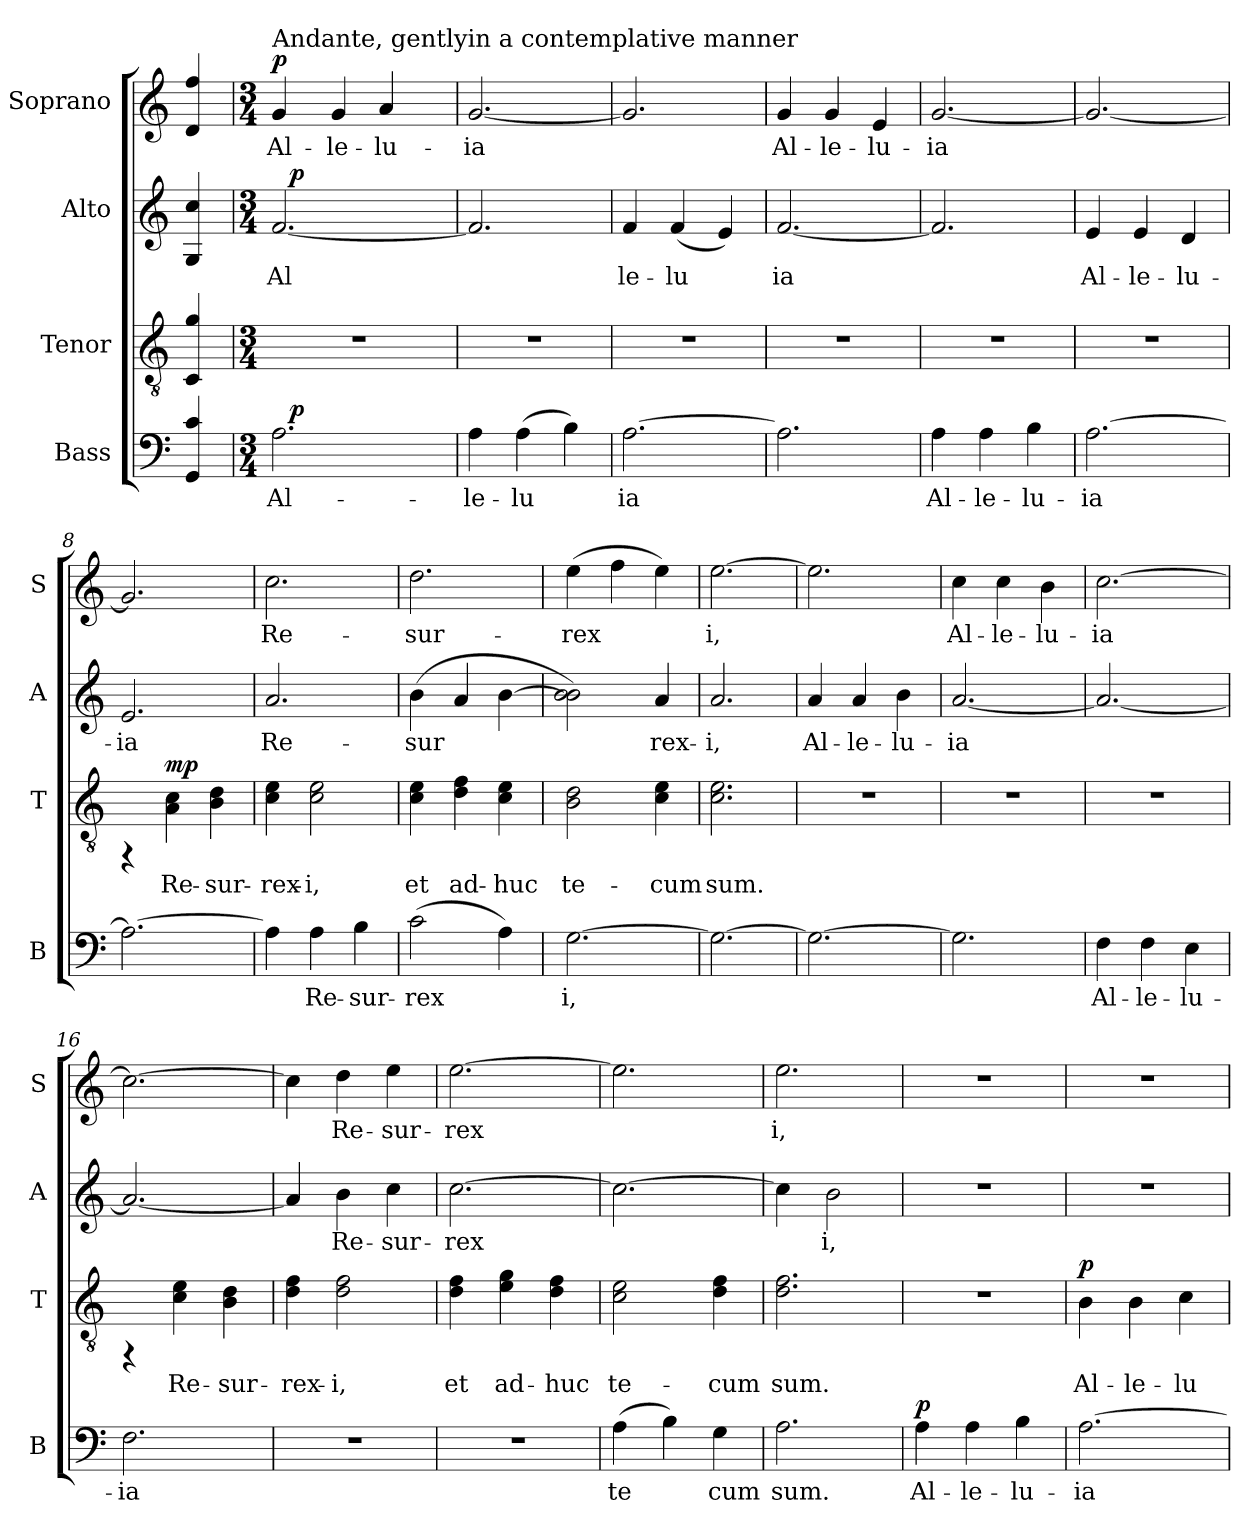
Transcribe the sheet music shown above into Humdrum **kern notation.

**kern	**text	**dynam	**kern	**text	**dynam	**kern	**text	**dynam	**kern	**text	**dynam
*part4	*part4	*part4	*part3	*part3	*part3	*part2	*part2	*part2	*part1	*part1	*part1
*staff4	*staff4	*staff4	*staff3	*staff3	*staff3	*staff2	*staff2	*staff2	*staff1	*staff1	*staff1
*I"Bass	*	*	*I"Tenor	*	*	*I"Alto	*	*	*I"Soprano	*	*
*I'B	*	*	*I'T	*	*	*I'A	*	*	*I'S	*	*
!!LO:PB:g=z
*stria5	*	*	*stria5	*	*	*stria5	*	*	*stria5	*	*
*clefF4	*	*	*clefGv2	*	*	*clefG2	*	*	*clefG2	*	*
*k[]	*	*	*k[]	*	*	*k[]	*	*	*k[]	*	*
*C:	*	*	*C:	*	*	*C:	*	*	*C:	*	*
=1	=1	=1	=1	=1	=1	=1	=1	=1	=1	=1	=1
!	!LO:LY:b:cj	!	!	!LO:LY:b:cj	!	!	!LO:LY:b:cj	!	!	!LO:LY:b:cj	!
4c/ 4GG/	.	.	4g/ 4C/	.	.	4cc/ 4G/	.	.	4ff/ 4d/	.	.
=2!	=2!	=2!	=2!	=2!	=2!	=2!	=2!	=2!	=2!	=2!	=2!
*M3/4	*	*	*M3/4	*	*	*M3/4	*	*	*M3/4	*	*
!	!	!	!	!	!	!	!	!	!LO:TX:a:t=Andante, gentlyin a contemplative manner	!	!
!	!LO:LY:b:cj	!	!	!	!	!	!LO:LY:b:cj	!	!	!LO:LY:b:cj	!LO:DY:a
*^	*	*	*	*	*	*^	*	*	*	*	*
2.A\	32.ryy	Al-	.	2.r	.	.	[<2.f/	32.ryy	Al-	.	4g/	Al-	p
!	!	!	!LO:DY:a	!	!	!	!	!	!	!LO:DY:a	!	!	!
.	2ryy	.	p	.	.	.	.	2ryy	.	p	.	.	.
!	!	!	!	!	!	!	!	!	!	!	!	!LO:LY:b:cj	!
.	.	.	.	.	.	.	.	.	.	.	4g/	-le-	.
!	!	!	!	!	!	!	!	!	!	!	!	!LO:LY:b:cj	!
.	.	.	.	.	.	.	.	.	.	.	4a/	-lu-	.
.	8ryy	.	.	.	.	.	.	8ryy	.	.	.	.	.
.	16ryy	.	.	.	.	.	.	16ryy	.	.	.	.	.
.	64ryy	.	.	.	.	.	.	64ryy	.	.	.	.	.
=3	=3	=3	=3	=3	=3	=3	=3	=3	=3	=3	=3	=3	=3
!	!	!LO:LY:b:cj	!	!	!	!	!	!	!LO:LY:b:cj	!	!	!LO:LY:b:cj	!
*v	*v	*	*	*	*	*	*v	*v	*	*	*	*	*
4A\	-le-	.	2.r	.	.	2.f/]	--	.	[<2.g/	-ia	.
!	!LO:LY:b:cj	!	!	!	!	!	!	!	!	!	!
(>4A\	-lu-	.	.	.	.	.	.	.	.	.	.
!	!LO:LY:b:cj	!	!	!	!	!	!	!	!	!	!
4B\)	--	.	.	.	.	.	.	.	.	.	.
=4	=4	=4	=4	=4	=4	=4	=4	=4	=4	=4	=4
!	!LO:LY:b:cj	!	!	!	!	!	!LO:LY:b:cj	!	!	!LO:LY:b:cj	!
[>2.A\	-ia	.	2.r	.	.	4f/	-le-	.	2.g/]	.	.
!	!	!	!	!	!	!	!LO:LY:b:cj	!	!	!	!
.	.	.	.	.	.	(<4f/	-lu-	.	.	.	.
!	!	!	!	!	!	!	!LO:LY:b:cj	!	!	!	!
.	.	.	.	.	.	4e/)	--	.	.	.	.
=5	=5	=5	=5	=5	=5	=5	=5	=5	=5	=5	=5
!	!LO:LY:b:cj	!	!	!	!	!	!LO:LY:b:cj	!	!	!LO:LY:b:cj	!
2.A\]	.	.	2.r	.	.	[<2.f/	-ia	.	4g/	Al-	.
!	!	!	!	!	!	!	!	!	!	!LO:LY:b:cj	!
.	.	.	.	.	.	.	.	.	4g/	-le-	.
!	!	!	!	!	!	!	!	!	!	!LO:LY:b:cj	!
.	.	.	.	.	.	.	.	.	4e/	-lu-	.
=6	=6	=6	=6	=6	=6	=6	=6	=6	=6	=6	=6
!	!LO:LY:b:cj	!	!	!	!	!	!LO:LY:b:cj	!	!	!LO:LY:b:cj	!
4A\	Al-	.	2.r	.	.	2.f/]	.	.	[<2.g/	-ia	.
!	!LO:LY:b:cj	!	!	!	!	!	!	!	!	!	!
4A\	-le-	.	.	.	.	.	.	.	.	.	.
!	!LO:LY:b:cj	!	!	!	!	!	!	!	!	!	!
4B\	-lu-	.	.	.	.	.	.	.	.	.	.
!!LO:LB:g=z
=7	=7	=7	=7	=7	=7	=7	=7	=7	=7	=7	=7
!	!LO:LY:b:cj	!	!	!	!	!	!LO:LY:b:cj	!	!	!LO:LY:b:cj	!
[>2.A\	-ia	.	2.r	.	.	4e/	Al-	.	2.g/_<	.	.
!	!	!	!	!	!	!	!LO:LY:b:cj	!	!	!	!
.	.	.	.	.	.	4e/	-le-	.	.	.	.
!	!	!	!	!	!	!	!LO:LY:b:cj	!	!	!	!
.	.	.	.	.	.	4d/	-lu-	.	.	.	.
=8	=8	=8	=8	=8	=8	=8	=8	=8	=8	=8	=8
!	!LO:LY:b:cj	!	!	!	!	!	!LO:LY:b:cj	!	!	!LO:LY:b:cj	!
2.A\_>	.	.	4rFF	.	.	2.e/	-ia	.	2.g/]	.	.
!	!	!	!	!LO:LY:b:cj	!LO:DY:a	!	!	!	!	!	!
.	.	.	4c\ 4A\	Re-	mp	.	.	.	.	.	.
!	!	!	!	!LO:LY:b:cj	!	!	!	!	!	!	!
.	.	.	4d\ 4B\	-sur-	.	.	.	.	.	.	.
=9	=9	=9	=9	=9	=9	=9	=9	=9	=9	=9	=9
!	!LO:LY:b:cj	!	!	!LO:LY:b:cj	!	!	!LO:LY:b:cj	!	!	!LO:LY:b:cj	!
4A\]	.	.	4e\ 4c\	-rex-	.	2.a/	Re-	.	2.cc\	Re-	.
!	!LO:LY:b:cj	!	!	!LO:LY:b:cj	!	!	!	!	!	!	!
4A\	Re-	.	2e\ 2c\	-i,	.	.	.	.	.	.	.
!	!LO:LY:b:cj	!	!	!	!	!	!	!	!	!	!
4B\	-sur-	.	.	.	.	.	.	.	.	.	.
=10	=10	=10	=10	=10	=10	=10	=10	=10	=10	=10	=10
!	!LO:LY:b:cj	!	!	!LO:LY:b:cj	!	!	!LO:LY:b:cj	!	!	!LO:LY:b:cj	!
(>2c\	-rex-	.	4e\ 4c\	et	.	(>4b\	-sur-	.	2.dd\	-sur-	.
!	!	!	!	!LO:LY:b:cj	!	!	!LO:LY:b:cj	!	!	!	!
.	.	.	4f\ 4d\	ad-	.	4a/	--	.	.	.	.
!	!LO:LY:b:cj	!	!	!LO:LY:b:cj	!	!	!LO:LY:b:cj	!	!	!	!
4A\)	--	.	4e\ 4c\	-huc	.	[>4b\	--	.	.	.	.
=11	=11	=11	=11	=11	=11	=11	=11	=11	=11	=11	=11
!	!LO:LY:b:cj	!	!	!LO:LY:b:cj	!	!	!LO:LY:b:cj	!	!	!LO:LY:b:cj	!
[>2.G\	-i,	.	2d\ 2B\	te-	.	2b\ 2b\])	--	.	(>4ee\	-rex-	.
!	!	!	!	!	!	!	!	!	!	!LO:LY:b:cj	!
.	.	.	.	.	.	.	.	.	4ff\	--	.
!	!	!	!	!LO:LY:b:cj	!	!	!LO:LY:b:cj	!	!	!LO:LY:b:cj	!
.	.	.	4e\ 4c\	-cum	.	4a/	-rex-	.	4ee\)	--	.
=12	=12	=12	=12	=12	=12	=12	=12	=12	=12	=12	=12
!	!LO:LY:b:cj	!	!	!LO:LY:b:cj	!	!	!LO:LY:b:cj	!	!	!LO:LY:b:cj	!
2.G\_>	.	.	2.e\ 2.c\	sum.	.	2.a/	-i,	.	[>2.ee\	-i,	.
=13	=13	=13	=13	=13	=13	=13	=13	=13	=13	=13	=13
!	!LO:LY:b:cj	!	!	!	!	!	!LO:LY:b:cj	!	!	!LO:LY:b:cj	!
2.G\_>	.	.	2.r	.	.	4a/	Al-	.	2.ee\]	.	.
!	!	!	!	!	!	!	!LO:LY:b:cj	!	!	!	!
.	.	.	.	.	.	4a/	-le-	.	.	.	.
!	!	!	!	!	!	!	!LO:LY:b:cj	!	!	!	!
.	.	.	.	.	.	4b\	-lu-	.	.	.	.
!!LO:PB:g=z
=14	=14	=14	=14	=14	=14	=14	=14	=14	=14	=14	=14
!	!LO:LY:b:cj	!	!	!	!	!	!LO:LY:b:cj	!	!	!LO:LY:b:cj	!
2.G\]	.	.	2.r	.	.	[<2.a/	-ia	.	4cc\	Al-	.
!	!	!	!	!	!	!	!	!	!	!LO:LY:b:cj	!
.	.	.	.	.	.	.	.	.	4cc\	-le-	.
!	!	!	!	!	!	!	!	!	!	!LO:LY:b:cj	!
.	.	.	.	.	.	.	.	.	4b\	-lu-	.
=15	=15	=15	=15	=15	=15	=15	=15	=15	=15	=15	=15
!	!LO:LY:b:cj	!	!	!	!	!	!LO:LY:b:cj	!	!	!LO:LY:b:cj	!
4F\	Al-	.	2.r	.	.	2.a/_<	.	.	[>2.cc\	-ia	.
!	!LO:LY:b:cj	!	!	!	!	!	!	!	!	!	!
4F\	-le-	.	.	.	.	.	.	.	.	.	.
!	!LO:LY:b:cj	!	!	!	!	!	!	!	!	!	!
4E\	-lu-	.	.	.	.	.	.	.	.	.	.
=16	=16	=16	=16	=16	=16	=16	=16	=16	=16	=16	=16
!	!LO:LY:b:cj	!	!	!	!	!	!LO:LY:b:cj	!	!	!LO:LY:b:cj	!
2.F\	-ia	.	4rFF	.	.	2.a/_<	.	.	2.cc\_>	.	.
!	!	!	!	!LO:LY:b:cj	!	!	!	!	!	!	!
.	.	.	4e\ 4c\	Re-	.	.	.	.	.	.	.
!	!	!	!	!LO:LY:b:cj	!	!	!	!	!	!	!
.	.	.	4d\ 4B\	-sur-	.	.	.	.	.	.	.
=17	=17	=17	=17	=17	=17	=17	=17	=17	=17	=17	=17
!	!	!	!	!LO:LY:b:cj	!	!	!LO:LY:b:cj	!	!	!LO:LY:b:cj	!
2.r	.	.	4f\ 4d\	-rex-	.	4a/]	.	.	4cc\]	.	.
!	!	!	!	!LO:LY:b:cj	!	!	!LO:LY:b:cj	!	!	!LO:LY:b:cj	!
.	.	.	2f\ 2d\	-i,	.	4b\	Re-	.	4dd\	Re-	.
!	!	!	!	!	!	!	!LO:LY:b:cj	!	!	!LO:LY:b:cj	!
.	.	.	.	.	.	4cc\	-sur-	.	4ee\	-sur-	.
=18	=18	=18	=18	=18	=18	=18	=18	=18	=18	=18	=18
!	!	!	!	!LO:LY:b:cj	!	!	!LO:LY:b:cj	!	!	!LO:LY:b:cj	!
2.r	.	.	4f\ 4d\	et	.	[>2.cc\	-rex-	.	[>2.ee\	-rex-	.
!	!	!	!	!LO:LY:b:cj	!	!	!	!	!	!	!
.	.	.	4g\ 4e\	ad-	.	.	.	.	.	.	.
!	!	!	!	!LO:LY:b:cj	!	!	!	!	!	!	!
.	.	.	4f\ 4d\	-huc	.	.	.	.	.	.	.
=19	=19	=19	=19	=19	=19	=19	=19	=19	=19	=19	=19
!	!LO:LY:b:cj	!	!	!LO:LY:b:cj	!	!	!LO:LY:b:cj	!	!	!LO:LY:b:cj	!
(>4A\	te-	.	2e\ 2c\	te-	.	2.cc\_>	--	.	2.ee\]	--	.
!	!LO:LY:b:cj	!	!	!	!	!	!	!	!	!	!
4B\)	--	.	.	.	.	.	.	.	.	.	.
!	!LO:LY:b:cj	!	!	!LO:LY:b:cj	!	!	!	!	!	!	!
4G\	-cum	.	4f\ 4d\	-cum	.	.	.	.	.	.	.
=20	=20	=20	=20	=20	=20	=20	=20	=20	=20	=20	=20
!	!LO:LY:b:cj	!	!	!LO:LY:b:cj	!	!	!LO:LY:b:cj	!	!	!LO:LY:b:cj	!
2.A\	sum.	.	2.f\ 2.d\	sum.	.	4cc\]	--	.	2.ee\	-i,	.
!	!	!	!	!	!	!	!LO:LY:b:cj	!	!	!	!
.	.	.	.	.	.	2b\	-i,	.	.	.	.
!!LO:LB:g=z
=21	=21	=21	=21	=21	=21	=21	=21	=21	=21	=21	=21
!	!LO:LY:b:cj	!LO:DY:a	!	!	!	!	!	!	!	!	!
4A\	Al-	p	2.r	.	.	2.r	.	.	2.r	.	.
!	!LO:LY:b:cj	!	!	!	!	!	!	!	!	!	!
4A\	-le-	.	.	.	.	.	.	.	.	.	.
!	!LO:LY:b:cj	!	!	!	!	!	!	!	!	!	!
4B\	-lu-	.	.	.	.	.	.	.	.	.	.
=22	=22	=22	=22	=22	=22	=22	=22	=22	=22	=22	=22
!	!LO:LY:b:cj	!	!	!LO:LY:b:cj	!LO:DY:a	!	!	!	!	!	!
[>2.A\	-ia	.	4B\	Al-	p	2.r	.	.	2.r	.	.
!	!	!	!	!LO:LY:b:cj	!	!	!	!	!	!	!
.	.	.	4B\	-le-	.	.	.	.	.	.	.
!	!	!	!	!LO:LY:b:cj	!	!	!	!	!	!	!
.	.	.	4c\	-lu-	.	.	.	.	.	.	.
=	=	=	=	=	=	=	=	=	=	=	=
*-	*-	*-	*-	*-	*-	*-	*-	*-	*-	*-	*-
